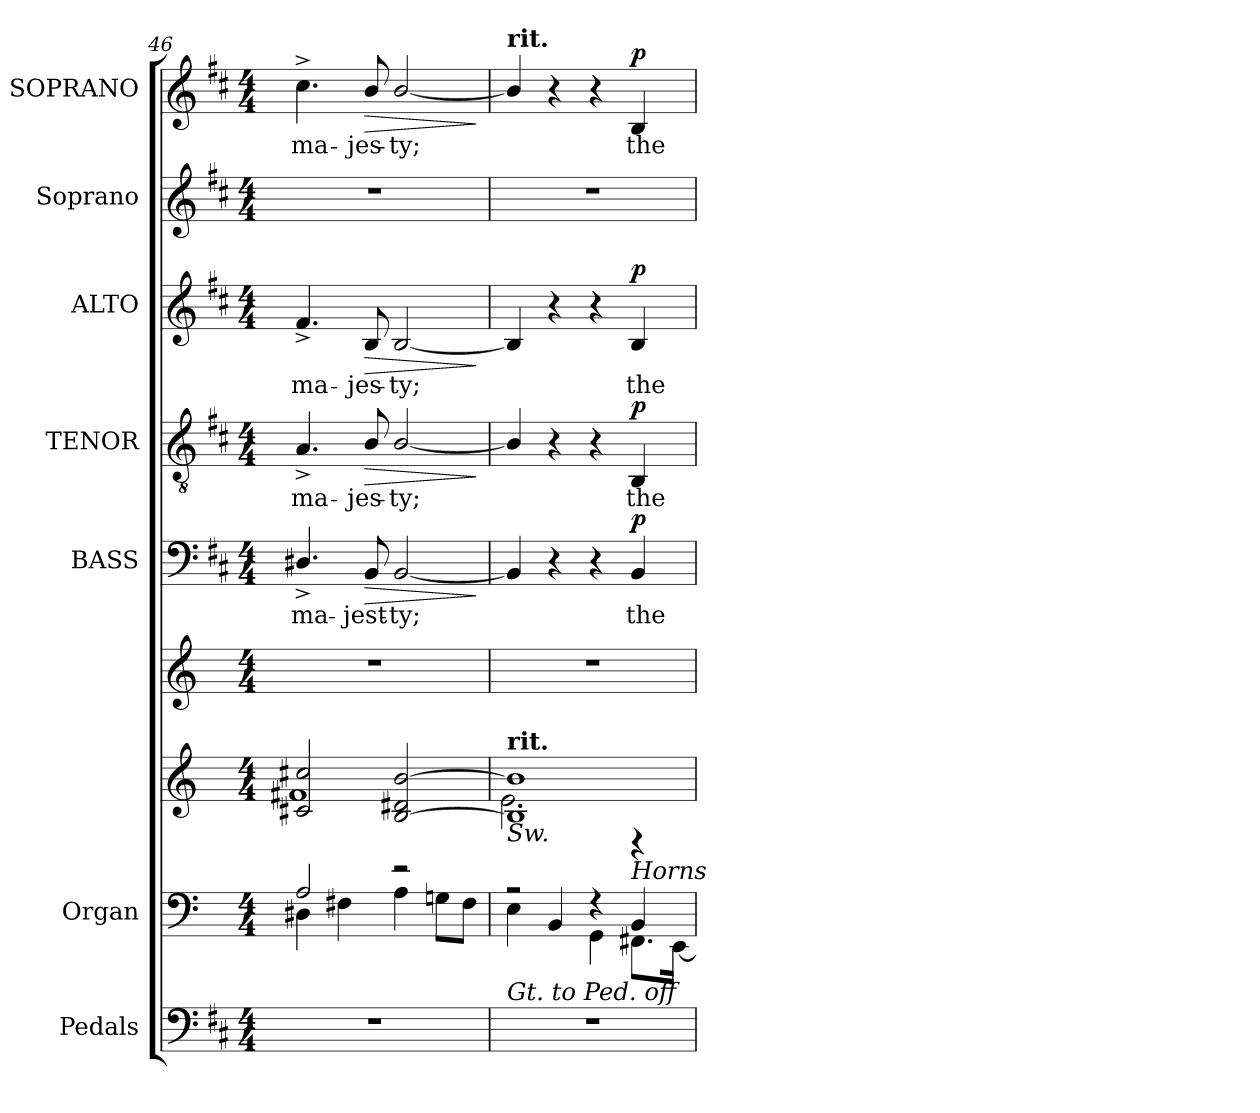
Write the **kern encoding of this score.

**kern	**kern	**kern	**kern	**kern	**text	**dynam	**kern	**text	**dynam	**kern	**text	**dynam	**kern	**kern	**text	**dynam
*part7	*part6	*part6	*part6	*part5	*part5	*part5	*part4	*part4	*part4	*part3	*part3	*part3	*part2	*part1	*part1	*part1
*staff9	*staff8	*staff7	*staff6	*staff5	*staff5	*staff5	*staff4	*staff4	*staff4	*staff3	*staff3	*staff3	*staff2	*staff1	*staff1	*staff1
*I"Pedals	*I"Organ	*	*	*I"BASS	*	*	*I"TENOR	*	*	*I"ALTO	*	*	*I"Soprano	*I"SOPRANO	*	*
*I'Ped.	*I'Org.	*	*	*I'B.	*	*	*I'T.	*	*	*I'A.	*	*	*I'S.	*I'S.	*	*
!!LO:PB:g=z
*clefF4	*clefF4	*clefG2	*clefG2	*clefF4	*	*	*clefGv2	*	*	*clefG2	*	*	*clefG2	*clefG2	*	*
*	*	*	*	*	*	*	*ITrd7c12	*	*	*	*	*	*	*	*	*
*k[f#c#]	*k[]	*k[]	*k[]	*k[f#c#]	*	*	*k[f#c#]	*	*	*k[f#c#]	*	*	*k[f#c#]	*k[f#c#]	*	*
*D:	*C:	*C:	*C:	*D:	*	*	*D:	*	*	*D:	*	*	*D:	*D:	*	*
*M4/4	*M4/4	*M4/4	*M4/4	*M4/4	*	*	*M4/4	*	*	*M4/4	*	*	*M4/4	*M4/4	*	*
=46	=46	=46	=46	=46	=46	=46	=46	=46	=46	=46	=46	=46	=46	=46	=46	=46
*	*^	*^	*	*	*	*	*	*	*	*	*	*	*	*	*	*
!	!	!	!	!	!	!	!LO:LY:b:color=#000000	!	!	!	!	!	!	!	!	!	!	!
!	!	!	!	!	!	!	!	!	!	!LO:LY:b:color=#000000	!	!	!	!	!	!	!	!
!	!	!	!	!	!	!	!	!	!	!	!	!	!LO:LY:b:color=#000000	!	!	!	!	!
!	!	!	!	!	!	!	!	!	!	!	!	!	!	!	!	!	!LO:LY:b:color=#000000	!
1r	2Ai/	4D#Xi\	2c#i/ 2cc#i	1f#i	1r	4.D#X^i/	ma-	.	4.AA^i/	ma-	.	4.f#^i/	ma-	.	1r	4.cc#^i\	ma-	.
.	.	4F#i\	.	.	.	.	.	.	.	.	.	.	.	.	.	.	.	.
!	!	!	!	!	!	!	!LO:LY:b:color=#000000	!LO:HP:b	!	!	!	!	!	!	!	!	!	!
!	!	!	!	!	!	!	!	!	!	!LO:LY:b:color=#000000	!LO:HP:b	!	!	!	!	!	!	!
!	!	!	!	!	!	!	!	!	!	!	!	!	!LO:LY:b:color=#000000	!LO:HP:b	!	!	!	!
!	!	!	!	!	!	!	!	!	!	!	!	!	!	!	!	!	!LO:LY:b:color=#000000	!LO:HP:b
.	.	.	.	.	.	8BBi/	-jest-	>	8BBi/	-jes-	>	8Bi/	-jes-	>	.	8bi/	-jes-	>
!	!	!	!	!	!	!	!LO:LY:b:color=#000000	!	!	!	!	!	!	!	!	!	!	!
!	!	!	!	!	!	!	!	!	!	!LO:LY:b:color=#000000	!	!	!	!	!	!	!	!
!	!	!	!	!	!	!	!	!	!	!	!	!	!LO:LY:b:color=#000000	!	!	!	!	!
!	!	!	!	!	!	!	!	!	!	!	!	!	!	!	!	!	!LO:LY:b:color=#000000	!
.	2r	4Ai\	[2Bi/ 2d#Xi [2bi	.	.	[2BBi/	-ty;	.	[2BBi/	-ty;	.	[2Bi/	-ty;	.	.	[2bi/	-ty;	.
.	.	8Gni\L	.	.	.	.	.	.	.	.	.	.	.	.	.	.	.	.
.	.	8F#i\J	.	.	.	.	.	.	.	.	.	.	.	.	.	.	.	.
*	*v	*v	*	*	*	*	*	*	*	*	*	*	*	*	*	*	*	*
*	*	*v	*v	*	*	*	*	*	*	*	*	*	*	*	*	*	*
.	.	.	.	.	.	]	.	.	]	.	.	]	.	.	.	]
=47	=47	=47	=47	=47	=47	=47	=47	=47	=47	=47	=47	=47	=47	=47	=47	=47
*	*^	*^	*	*	*	*	*	*	*	*	*	*	*	*	*	*
!	!	!	!	!	!	!	!	!	!	!	!	!	!	!	!	!LO:TX:a:B:t=rit.	!	!
!	!	!	!LO:TX:b:i:t=Sw.	!	!	!	!	!	!	!	!	!	!	!	!	!	!	!
!	!	!	!LO:TX:a:B:t=rit.	!	!	!	!	!	!	!	!	!	!	!	!	!	!	!
!	!LO:TX:b:i:t=Gt. to Ped. off	!	!	!	!	!	!	!	!	!	!	!	!	!	!	!	!	!
1r	2r	4Ei\	1Bi] 1bi]	2.ei\	1r	4BBi/]	.	.	4BBi/]	.	.	4Bi/]	.	.	1r	4bi/]	.	.
.	.	4BBi/	.	.	.	4r	.	.	4r	.	.	4r	.	.	.	4r	.	.
.	4r	4GGi\	.	.	.	4r	.	.	4r	.	.	4r	.	.	.	4r	.	.
!	!	!	!	!	!	!	!LO:LY:b:color=#000000	!	!	!	!	!	!	!	!	!	!	!
!	!	!	!	!	!	!	!	!	!	!LO:LY:b:color=#000000	!	!	!	!	!	!	!	!
!	!	!	!	!	!	!	!	!	!	!	!	!	!LO:LY:b:color=#000000	!	!	!	!	!
!	!LO:TX:a:i:t=Horns	!	!	!	!	!	!	!	!	!	!	!	!	!	!	!	!	!
!	!	!	!	!	!	!	!	!	!	!	!	!	!	!	!	!	!LO:LY:b:color=#000000	!
.	4BBi/	8.FF#i\L	.	4r	.	4BBi/	the	p	4BBBi/	the	p	4Bi/	the	p	.	4Bi/	the	p
.	.	[16EEi\Jk	.	.	.	.	.	.	.	.	.	.	.	.	.	.	.	.
*	*v	*v	*	*	*	*	*	*	*	*	*	*	*	*	*	*	*	*
*	*	*v	*v	*	*	*	*	*	*	*	*	*	*	*	*	*	*
=	=	=	=	=	=	=	=	=	=	=	=	=	=	=	=	=
*-	*-	*-	*-	*-	*-	*-	*-	*-	*-	*-	*-	*-	*-	*-	*-	*-
